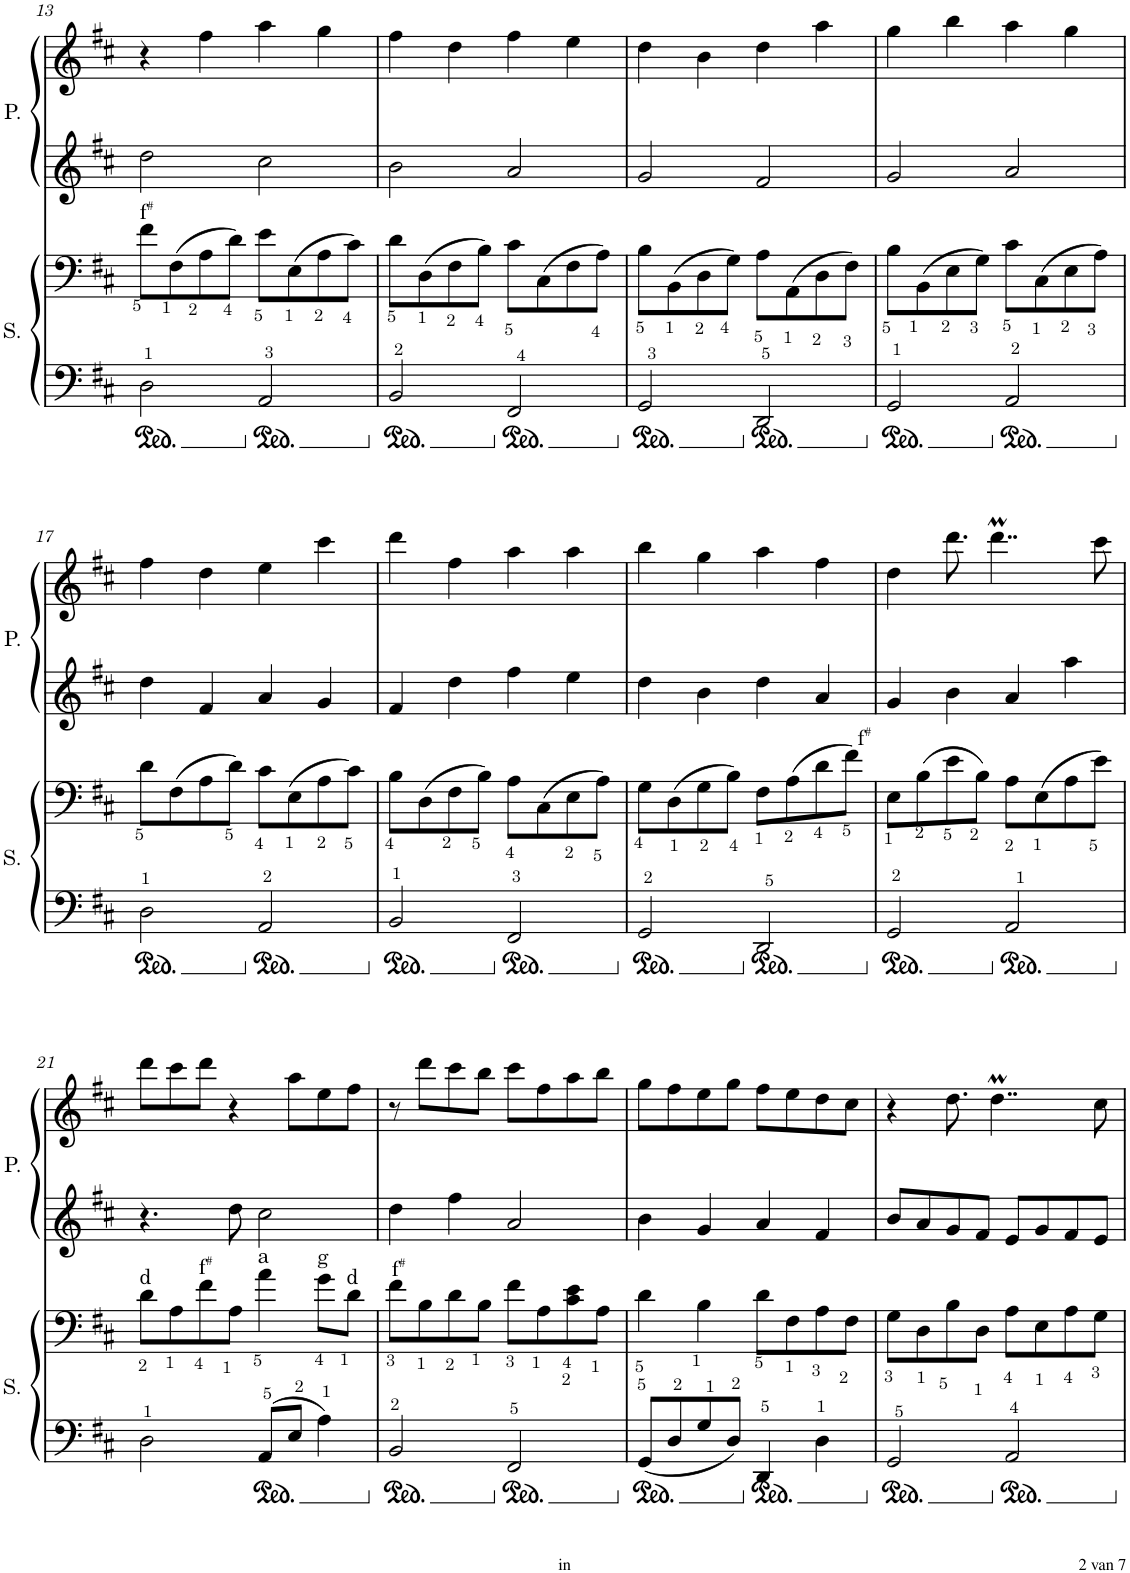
**kern	**kern	**kern	**kern
*part2	*part2	*part1	*part1
*staff4	*staff3	*staff2	*staff1
*I"Secondo	*	*I"Primo	*
*I'S.	*	*I'P.	*
!!LO:PB:g=z
*clefF4	*clefF4	*clefG2	*clefG2
*k[f#c#]	*k[f#c#]	*k[f#c#]	*k[f#c#]
*M4/4	*M4/4	*M4/4	*M4/4
=13	=13	=13	=13
!	!LO:TX:a:t=f	!	!
!	!LO:TX:a:t=#	!	!
2D\	8f#\L	2dd\	4r
.	(8F#\	.	.
.	8A\	.	4ff#\
.	8d\J)	.	.
2AA/	8e\L	2cc#\	4aa\
.	(8E\	.	.
.	8A\	.	4gg\
.	8c#\J)	.	.
=14	=14	=14	=14
2BB/	8d\L	2b\	4ff#\
.	(8D\	.	.
.	8F#\	.	4dd\
.	8B\J)	.	.
2FF#/	8c#\L	2a/	4ff#\
.	(8C#\	.	.
.	8F#\	.	4ee\
.	8A\J)	.	.
=15	=15	=15	=15
2GG/	8B\L	2g/	4dd\
.	(8BB\	.	.
.	8D\	.	4b\
.	8G\J)	.	.
2DD/	8A\L	2f#/	4dd\
.	(8AA\	.	.
.	8D\	.	4aa\
.	8F#\J)	.	.
=16	=16	=16	=16
2GG/	8B\L	2g/	4gg\
.	(8BB\	.	.
.	8E\	.	4bb\
.	8G\J)	.	.
2AA/	8c#\L	2a/	4aa\
.	(8C#\	.	.
.	8E\	.	4gg\
.	8A\J)	.	.
!!LO:LB:g=z
=17	=17	=17	=17
2D\	8d\L	4dd\	4ff#\
.	(8F#\	.	.
.	8A\	4f#/	4dd\
.	8d\J)	.	.
2AA/	8c#\L	4a/	4ee\
.	(8E\	.	.
.	8A\	4g/	4ccc#\
.	8c#\J)	.	.
=18	=18	=18	=18
2BB/	8B\L	4f#/	4ddd\
.	(8D\	.	.
.	8F#\	4dd\	4ff#\
.	8B\J)	.	.
2FF#/	8A\L	4ff#\	4aa\
.	(8C#\	.	.
.	8E\	4ee\	4aa\
.	8A\J)	.	.
=19	=19	=19	=19
2GG/	8G\L	4dd\	4bb\
.	(8D<\	.	.
.	8G<\	4b\	4gg\
.	8B<\J)	.	.
2DD/	8F#\L	4dd\	4aa\
.	(8A\	.	.
.	8d\	4a/	4ff#\
!	!LO:TX:a:t=f	!	!
!	!LO:TX:a:t=#	!	!
.	8f#\J)	.	.
=20	=20	=20	=20
2GG/	8E\L	4g/	4dd\
.	(8B\	.	.
.	8e\	4b\	8.ddd\
.	8B\J)	.	.
.	.	.	4..dddM\
2AA/	8A\L	4a/	.
.	(8E\	.	.
.	8A\	4aa\	.
.	8e\J)	.	8ccc#\
!!LO:LB:g=z
=21	=21	=21	=21
!	!LO:TX:a:t=d	!	!
2D\	8d\L	4.r	8ddd\L
.	8A\	.	8ccc#\
!	!LO:TX:a:t=f	!	!
!	!LO:TX:a:t=#	!	!
.	8f#\	.	8ddd\J
.	8A\J	8dd\	4r
!	!LO:TX:a:t=a	!	!
8AA/L	4a\	2cc#\	.
8E/J	.	.	8aa\L
!	!LO:TX:a:t=g	!	!
4A\	8g\L	.	8ee\
!	!LO:TX:a:t=d	!	!
.	8d\J	.	8ff#\J
=22	=22	=22	=22
!	!LO:TX:a:t=f	!	!
!	!LO:TX:a:t=#	!	!
2BB/	8f#\L	4dd\	8r
.	8B\	.	8ddd\L
.	8d\	4ff#\	8ccc#\
.	8B\J	.	8bb\J
2FF#/	8f#\L	2a/	8ccc#\L
.	8A\	.	8ff#\
.	8c#\ 8e\	.	8aa\
.	8A\J	.	8bb\J
=23	=23	=23	=23
8GG/L	4d\	4b\	8gg\L
8D/	.	.	8ff#\
8G/	4B\	4g/	8ee\
8D/J	.	.	8gg\J
4DD/	8d\L	4a/	8ff#\L
.	8F#\	.	8ee\
4D\	8A\	4f#/	8dd\
.	8F#\J	.	8cc#\J
=24	=24	=24	=24
2GG/	8G\L	8b/L	4r
.	8D\	8a/	.
.	8B\	8g/	8.dd\
.	8D\J	8f#/J	.
.	.	.	4..ddM\
2AA/	8A\L	8e/L	.
.	8E\	8g/	.
.	8A\	8f#/	.
.	8G\J	8e/J	8cc#\
=	=	=	=
*-	*-	*-	*-
